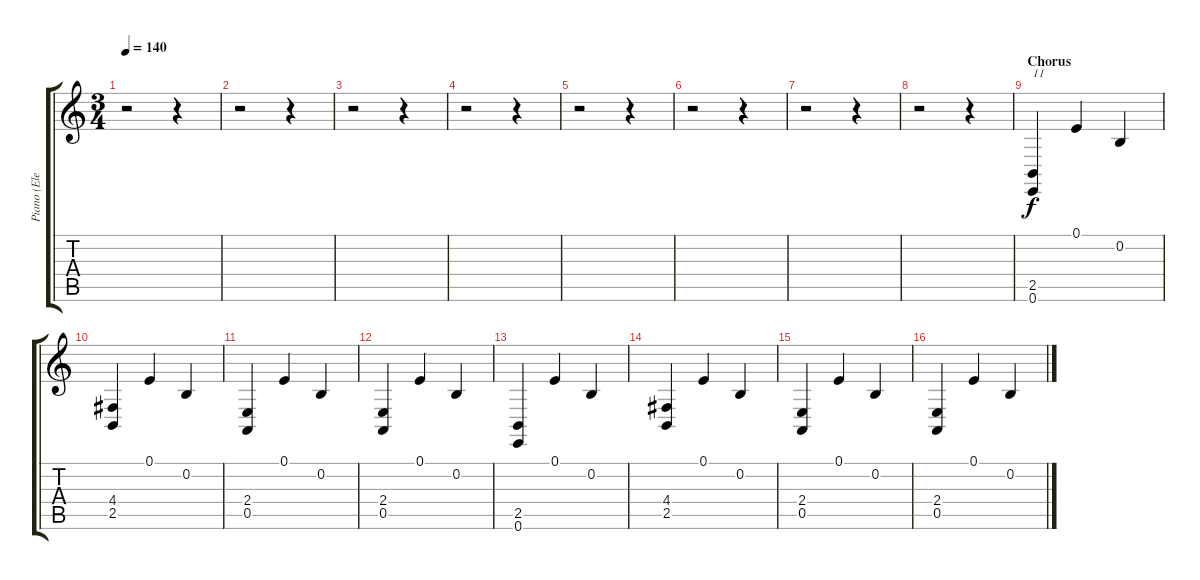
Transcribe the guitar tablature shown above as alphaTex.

\track ("Piano (Electric Grand)" "Piano (Ele") {instrument electricgrandpiano}
\staff {score tabs}
\tuning (E4 B3 G3 D3 A2 E2) {hide}
\ts (3 4)
\tempo 140
\clef g2
\ks c
r.2{dy f} r.4 |
r.2 r.4 |
r.2 r.4 |
r.2 r.4 |
r.2 r.4 |
r.2 r.4 |
r.2 r.4 |
r.2 r.4 |
\section ("" "Chorus")
(2.5 0.6).4{txt "11" volume 11} 0.1.4 0.2.4 |
(4.4 2.5).4 0.1.4 0.2.4 |
(2.4 0.5).4 0.1.4 0.2.4 |
(2.4 0.5).4 0.1.4 0.2.4 |
(2.5 0.6).4 0.1.4 0.2.4 |
(4.4 2.5).4 0.1.4 0.2.4 |
(2.4 0.5).4 0.1.4 0.2.4 |
(2.4 0.5).4 0.1.4 0.2.4
